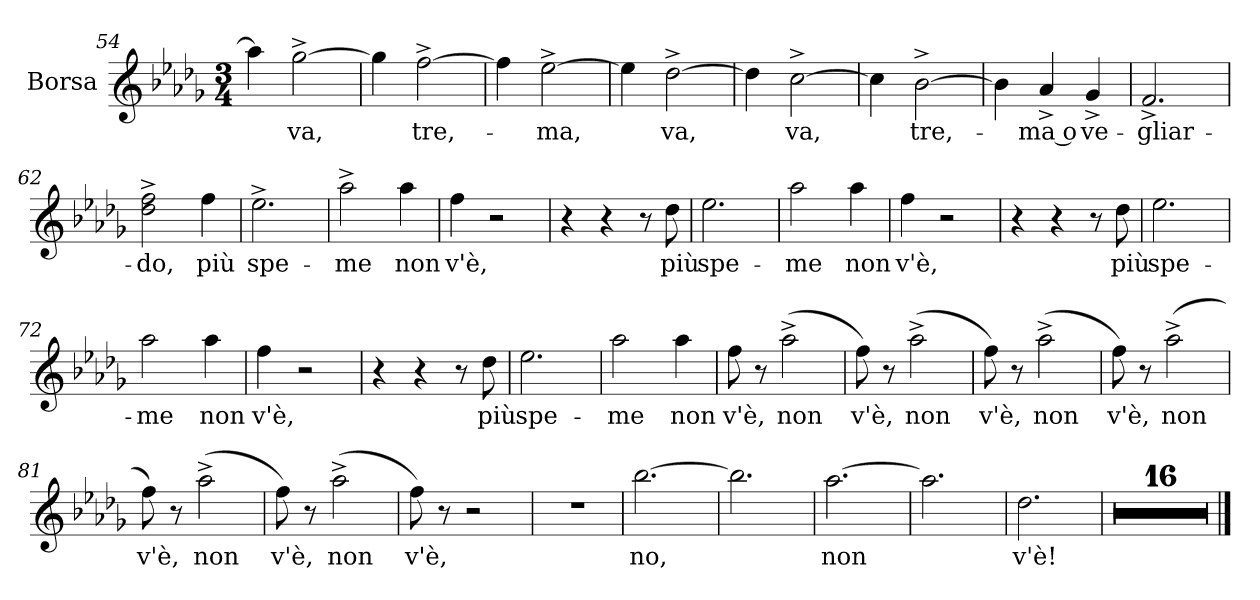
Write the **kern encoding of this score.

**kern	**text
*part1	*part1
*staff1	*staff1
*I"Borsa	*
*I'Bor.	*
*clefG2	*
*k[b-e-a-d-g-]	*
*M3/4	*
=54	=54
4aa-\]	.
[2gg-^\	va,
=55	=55
4gg-\]	.
[2ff^\	tre,-
!!LO:PB:g=z
=56	=56
4ff\]	.
[2ee-^\	-ma,
=57	=57
4ee-\]	.
[2dd-^\	va,
=58	=58
4dd-\]	.
[2cc^\	va,
=59	=59
4cc\]	.
[2b-^\	tre,-
=60	=60
4b-\]	.
4a-^/	-ma o
4g-^/	ve-
=61	=61
2.f^/	-gliar-
=62	=62
2dd-\^ 2ff\^	-do,
4ff\	più
!!LO:PB:g=z
=63	=63
2.ee-^\	spe-
=64	=64
2aa-^\	-me
4aa-\	non
=65	=65
4ff\	v'è,
2r	.
=66	=66
4r	.
4r	.
8r	.
8dd-\	più
=67	=67
2.ee-\	spe-
!!LO:PB:g=z
=68	=68
2aa-\	-me
4aa-\	non
=69	=69
4ff\	v'è,
2r	.
=70	=70
4r	.
4r	.
8r	.
8dd-\	più
=71	=71
2.ee-\	spe-
=72	=72
2aa-\	-me
4aa-\	non
!!LO:PB:g=z
=73	=73
4ff\	v'è,
2r	.
=74	=74
4r	.
4r	.
8r	.
8dd-\	più
=75	=75
2.ee-\	spe-
=76	=76
2aa-\	-me
4aa-\	non
=77	=77
8ff\	v'è,
8r	.
(2aa-^\	non
=78	=78
8ff\)	v'è,
8r	.
(2aa-^\	non
!!LO:PB:g=z
=79	=79
8ff\)	v'è,
8r	.
(2aa-^\	non
=80	=80
8ff\)	v'è,
8r	.
(2aa-^\	non
=81	=81
8ff\)	v'è,
8r	.
(2aa-^\	non
=82	=82
8ff\)	v'è,
8r	.
(2aa-^\	non
=83	=83
8ff\)	v'è,
8r	.
2r	.
=84	=84
2.r	.
!!LO:PB:g=z
=85	=85
[2.bb-\	no,
=86	=86
2.bb-\]	.
=87	=87
[2.aa-\	non
=88	=88
2.aa-\]	.
=89	=89
2.dd-\	v'è!
=90	=90
2.r	.
=91	=91
2.r	.
!!LO:PB:g=z
=92	=92
2.r	.
=93	=93
2.r	.
=94	=94
2.r	.
=95	=95
2.r	.
=96	=96
2.r	.
=97	=97
2.r	.
=98	=98
2.r	.
=99	=99
2.r	.
!!LO:LB:g=z
=100	=100
2.r	.
=101	=101
2.r	.
=102	=102
2.r	.
=103	=103
2.r	.
=104	=104
2.r	.
=105	=105
2.r	.
==	==
*-	*-
